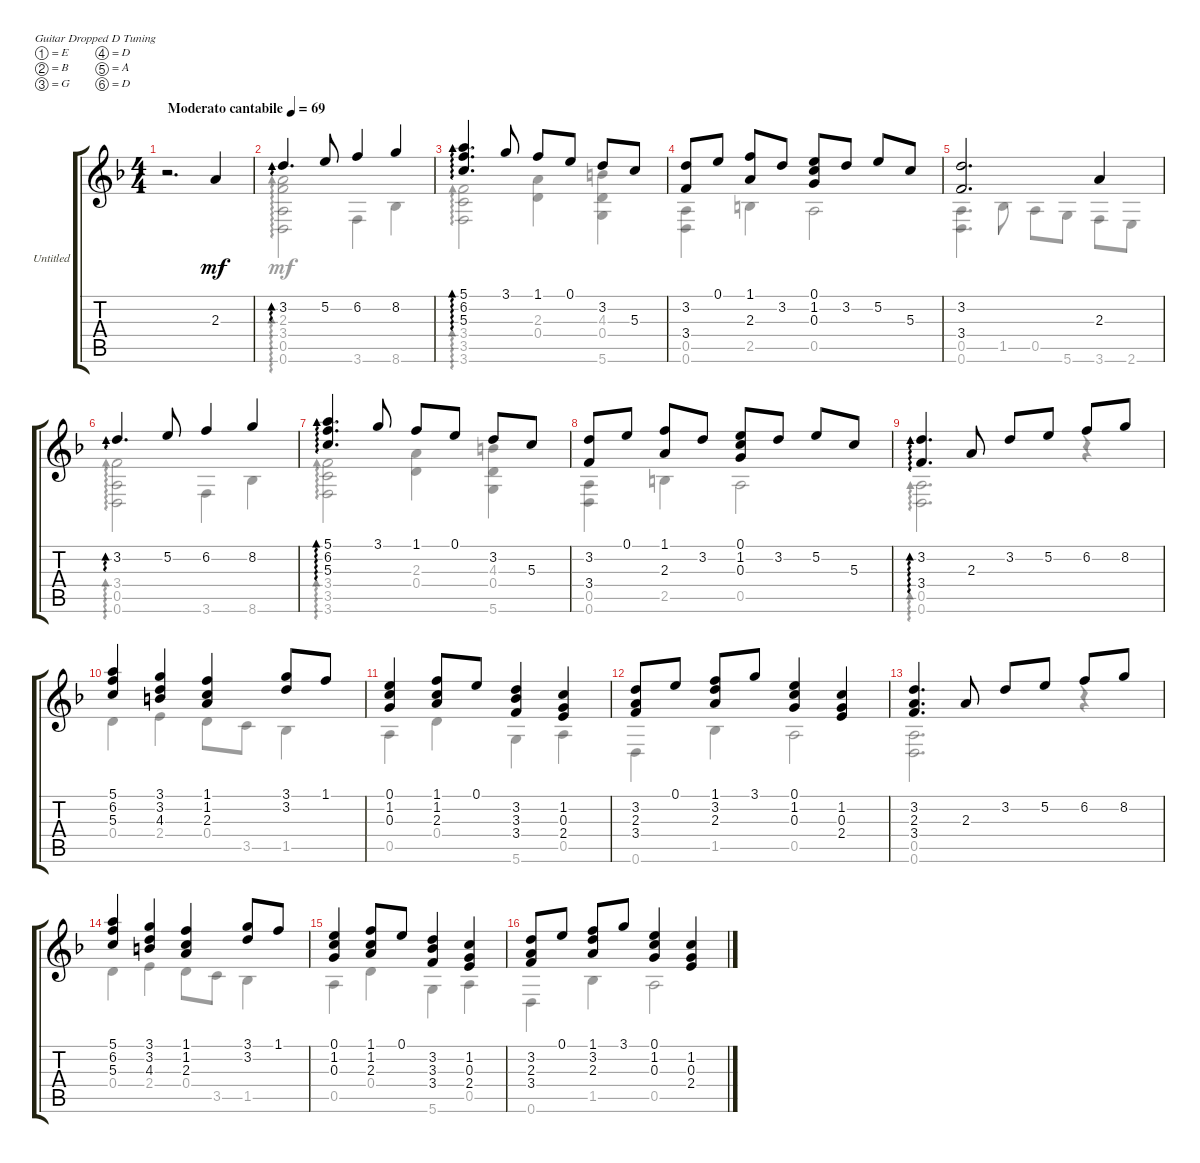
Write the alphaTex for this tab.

\bracketExtendMode groupsimilarinstruments
\firstSystemTrackNameOrientation horizontal
\otherSystemsTrackNameOrientation horizontal
\track ("Untitled" "Untitled") {instrument acousticguitarnylon}
\staff {score tabs}
\tuning (E4 B3 G3 D3 A2 D2)
\voice
\ts (4 4)
\tempo (69 "Moderato cantabile")
\clef g2
\ks f
r.2{d dy mf instrument acousticguitarnylon} 2.3.4 |
3.2.4{d ad 0} 5.2.8 6.2.4 8.2.4 |
(5.1 6.2 5.3).4{d ad 0} 3.1.8 1.1.8 0.1.8 3.2.8 5.3.8 |
(3.2 3.4).8 0.1.8 (1.1 2.3).8 3.2.8 (0.1 1.2 0.3).8 3.2.8 5.2.8 5.3.8 |
(3.2 3.4).2{d} 2.3.4 |
3.2.4{d ad 0} 5.2.8 6.2.4 8.2.4 |
(5.1 6.2 5.3).4{d ad 0} 3.1.8 1.1.8 0.1.8 3.2.8 5.3.8 |
(3.2 3.4).8 0.1.8 (1.1 2.3).8 3.2.8 (0.1 1.2 0.3).8 3.2.8 5.2.8 5.3.8 |
(3.2 3.4).4{d ad 0} 2.3.8 3.2.8 5.2.8 6.2.8 8.2.8 |
(5.1 6.2 5.3).4 (3.1 3.2 4.3).4 (1.1 1.2 2.3).4 (3.1 3.2).8 1.1.8 |
(0.1 1.2 0.3).4 (1.1 1.2 2.3).8 0.1.8 (3.2 3.3 3.4).4 (1.2 0.3 2.4).4 |
(3.2 2.3 3.4).8 0.1.8 (1.1 3.2 2.3).8 3.1.8 (0.1 1.2 0.3).4 (1.2 0.3 2.4).4 |
(3.2 2.3 3.4).4{d} 2.3.8 3.2.8 5.2.8 6.2.8 8.2.8 |
(5.1 6.2 5.3).4 (3.1 3.2 4.3).4 (1.1 1.2 2.3).4 (3.1 3.2).8 1.1.8 |
(0.1 1.2 0.3).4 (1.1 1.2 2.3).8 0.1.8 (3.2 3.3 3.4).4 (1.2 0.3 2.4).4 |
(3.2 2.3 3.4).8 0.1.8 (1.1 3.2 2.3).8 3.1.8 (0.1 1.2 0.3).4 (1.2 0.3 2.4).4
\voice
\clef g2
\ottava regular
\simile none
\ks f
|
(2.3 3.4 0.5 0.6).2{ad 0} 3.6.4 8.6.4 |
(3.4 3.5 3.6).2{ad 0} (2.3 0.4).4 (4.3 0.4 5.6).4 |
(0.5 0.6).4 2.5.4 0.5.2 |
(0.5 0.6).4{d} 1.5.8 0.5.8 5.6.8 3.6.8 2.6.8 |
(3.4 0.5 0.6).2{ad 0} 3.6.4 8.6.4 |
(3.4 3.5 3.6).2{ad 0} (2.3 0.4).4 (4.3 0.4 5.6).4 |
(0.5 0.6).4 2.5.4 0.5.2 |
(0.5 0.6).2{d ad 0} r.4 |
0.4.4 2.4.4 0.4.8 3.5.8 1.5.4 |
0.5.4 0.4.4 5.6.4 0.5.4 |
0.6.4 1.5.4 0.5.2 |
(0.5 0.6).2{d} r.4 |
0.4.4 2.4.4 0.4.8 3.5.8 1.5.4 |
0.5.4 0.4.4 5.6.4 0.5.4 |
0.6.4 1.5.4 0.5.2
